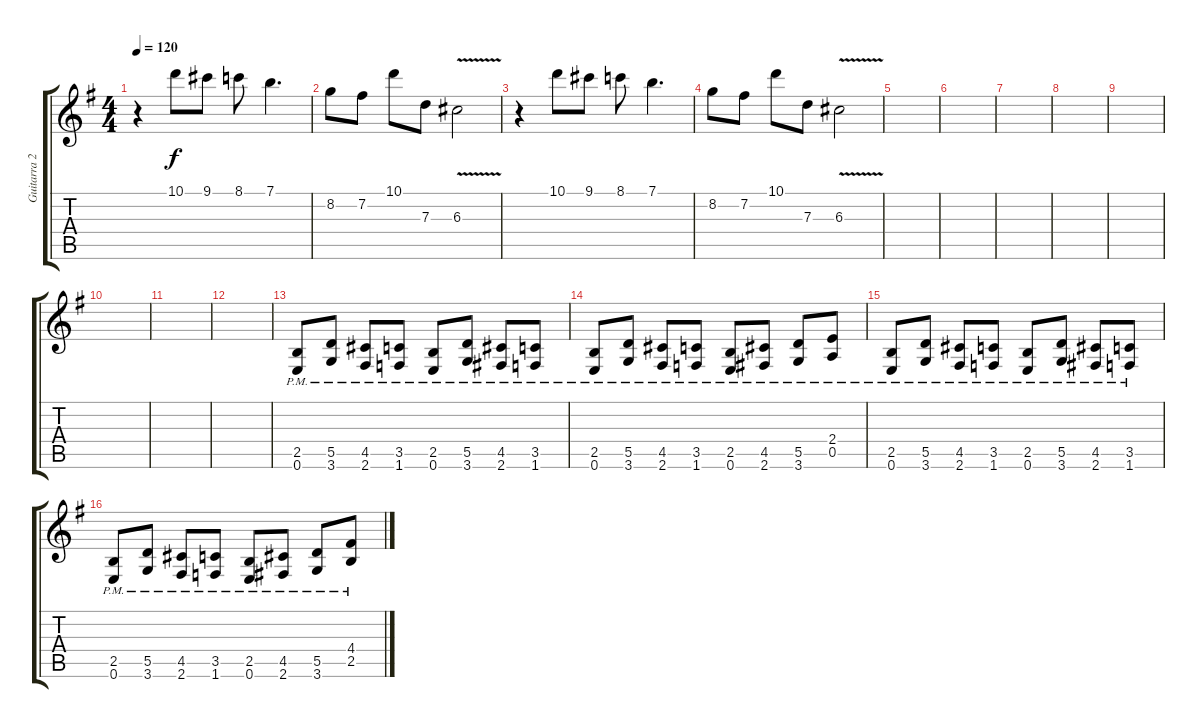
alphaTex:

\track ("Guitarra 2" "Guitarra 2") {instrument overdrivenguitar}
\staff {score tabs}
\tuning (E4 B3 G3 D3 A2 E2) {hide}
\ts (4 4)
\tempo 120
\clef g2
\ks g
r.4{dy f} 10.1.8 9.1.8 8.1.8 7.1.4{d} |
8.2.8 7.2.8 10.1.8 7.3.8 6.3{v}.2 |
r.4 10.1.8 9.1.8 8.1.8 7.1.4{d} |
8.2.8 7.2.8 10.1.8 7.3.8 6.3{v}.2 |
|
|
|
|
|
|
|
|
(2.5{pm} 0.6{pm}).8 (5.5{pm} 3.6{pm}).8 (4.5{pm} 2.6{pm}).8 (3.5{pm} 1.6{pm}).8 (2.5{pm} 0.6{pm}).8 (5.5{pm} 3.6{pm}).8 (4.5{pm} 2.6{pm}).8 (3.5{pm} 1.6{pm}).8 |
(2.5{pm} 0.6{pm}).8 (5.5{pm} 3.6{pm}).8 (4.5{pm} 2.6{pm}).8 (3.5{pm} 1.6{pm}).8 (2.5{pm} 0.6{pm}).8 (4.5{pm} 2.6{pm}).8 (5.5{pm} 3.6{pm}).8 (2.4{pm} 0.5{pm}).8 |
(2.5{pm} 0.6{pm}).8 (5.5{pm} 3.6{pm}).8 (4.5{pm} 2.6{pm}).8 (3.5{pm} 1.6{pm}).8 (2.5{pm} 0.6{pm}).8 (5.5{pm} 3.6{pm}).8 (4.5{pm} 2.6{pm}).8 (3.5{pm} 1.6{pm}).8 |
(2.5{pm} 0.6{pm}).8 (5.5{pm} 3.6{pm}).8 (4.5{pm} 2.6{pm}).8 (3.5{pm} 1.6{pm}).8 (2.5{pm} 0.6{pm}).8 (4.5{pm} 2.6{pm}).8 (5.5{pm} 3.6{pm}).8 (4.4{pm} 2.5{pm}).8
